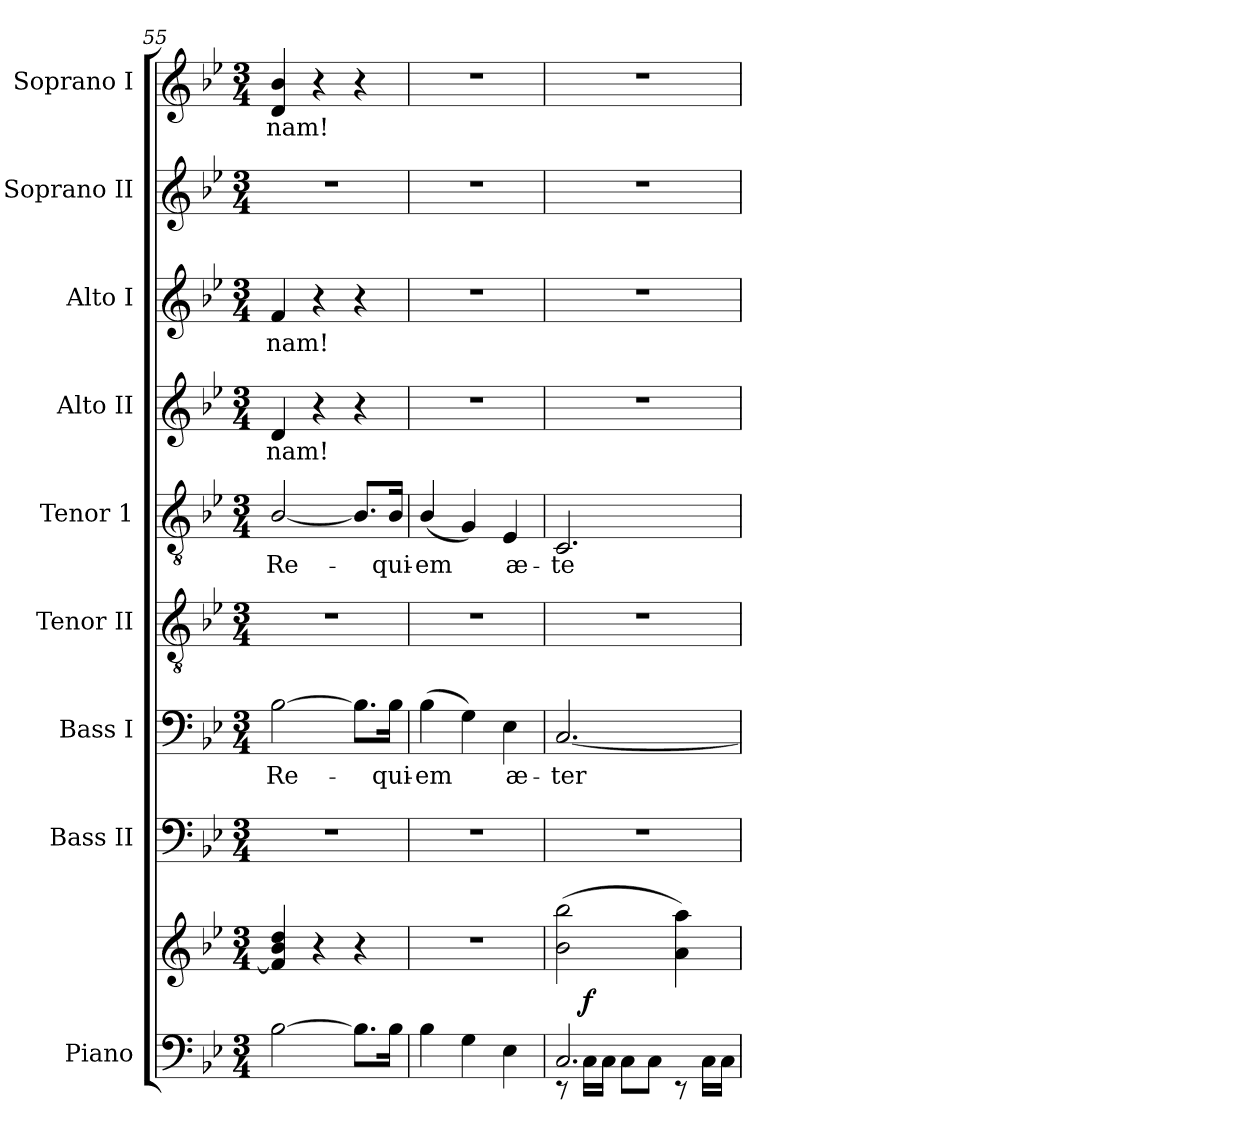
**kern	**kern	**dynam	**kern	**kern	**text	**kern	**kern	**text	**kern	**text	**kern	**text	**kern	**kern	**text
*part9	*part9	*part9	*part8	*part7	*part7	*part6	*part5	*part5	*part4	*part4	*part3	*part3	*part2	*part1	*part1
*staff10	*staff9	*staff9/10	*staff8	*staff7	*staff7	*staff6	*staff5	*staff5	*staff4	*staff4	*staff3	*staff3	*staff2	*staff1	*staff1
*I"Piano	*	*	*I"Bass II	*I"Bass I	*	*I"Tenor II	*I"Tenor 1	*	*I"Alto II	*	*I"Alto I	*	*I"Soprano II	*I"Soprano I	*
*I'Pno.	*	*	*I'B	*I'B	*	*I'T.	*I'T.	*	*I'A	*	*I'A	*	*I'S	*I'S	*
*clefF4	*clefG2	*	*clefF4	*clefF4	*	*clefGv2	*clefGv2	*	*clefG2	*	*clefG2	*	*clefG2	*clefG2	*
*	*	*	*	*	*	*ITrd7c12	*ITrd7c12	*	*	*	*	*	*	*	*
*k[b-e-]	*k[b-e-]	*	*k[b-e-]	*k[b-e-]	*	*k[b-e-]	*k[b-e-]	*	*k[b-e-]	*	*k[b-e-]	*	*k[b-e-]	*k[b-e-]	*
*g:	*g:	*	*g:	*g:	*	*g:	*g:	*	*g:	*	*g:	*	*g:	*g:	*
*M3/4	*M3/4	*	*M3/4	*M3/4	*	*M3/4	*M3/4	*	*M3/4	*	*M3/4	*	*M3/4	*M3/4	*
=55	=55	=55	=55	=55	=55	=55	=55	=55	=55	=55	=55	=55	=55	=55	=55
!	!	!	!LO:N:vis=1	!	!	!	!	!	!	!	!	!	!	!	!
!	!	!	!	!	!LO:LY:b:color=#000000	!LO:N:vis=1	!	!	!	!	!	!	!	!	!
!	!	!	!	!	!	!	!	!LO:LY:b:color=#000000	!	!	!	!	!	!	!
!	!	!	!	!	!	!	!	!	!	!LO:LY:b:color=#000000	!	!	!	!	!
!	!	!	!	!	!	!	!	!	!	!	!	!LO:LY:b:color=#000000	!LO:N:vis=1	!	!
!	!	!	!	!	!	!	!	!	!	!	!	!	!	!	!LO:LY:b:color=#000000
[2B-i\	4fi/] 4b-i 4ddi	.	2.r	[2B-i\	Re-	2.r	[2BB-i/	Re-	4di/	-nam!	4fi/	-nam!	2.r	4di/ 4b-i	-nam!
.	4r	.	.	.	.	.	.	.	4r	.	4r	.	.	4r	.
8.B-i\L]	4r	.	.	8.B-i\L]	.	.	8.BB-i/L]	.	4r	.	4r	.	.	4r	.
!	!	!	!	!	!LO:LY:b:color=#000000	!	!	!	!	!	!	!	!	!	!
!	!	!	!	!	!	!	!	!LO:LY:b:color=#000000	!	!	!	!	!	!	!
16B-i\Jk	.	.	.	16B-i\Jk	-qui-	.	16BB-i/Jk	-qui-	.	.	.	.	.	.	.
=56	=56	=56	=56	=56	=56	=56	=56	=56	=56	=56	=56	=56	=56	=56	=56
!	!LO:N:vis=1	!	!LO:N:vis=1	!	!	!	!	!	!	!	!	!	!	!	!
!	!	!	!	!	!LO:LY:b:color=#000000	!LO:N:vis=1	!	!	!	!	!	!	!	!	!
!	!	!	!	!	!	!	!	!LO:LY:b:color=#000000	!LO:N:vis=1	!	!LO:N:vis=1	!	!LO:N:vis=1	!LO:N:vis=1	!
4B-i\	2.r	.	2.r	(4B-i\	-em	2.r	(4BB-i/	-em	2.r	.	2.r	.	2.r	2.r	.
4Gi\	.	.	.	4Gi\)	.	.	4GGi/)	.	.	.	.	.	.	.	.
!	!	!	!	!	!LO:LY:b:color=#000000	!	!	!	!	!	!	!	!	!	!
!	!	!	!	!	!	!	!	!LO:LY:b:color=#000000	!	!	!	!	!	!	!
4E-i\	.	.	.	4E-i\	æ-	.	4EE-i/	æ-	.	.	.	.	.	.	.
=57	=57	=57	=57	=57	=57	=57	=57	=57	=57	=57	=57	=57	=57	=57	=57
*^	*	*	*	*	*	*	*	*	*	*	*	*	*	*	*
!	!	!	!	!LO:N:vis=1	!	!	!	!	!	!	!	!	!	!	!	!
!	!	!	!	!	!	!LO:LY:b:color=#000000	!LO:N:vis=1	!	!	!	!	!	!	!	!	!
!	!	!	!	!	!	!	!	!	!LO:LY:b:color=#000000	!LO:N:vis=1	!	!LO:N:vis=1	!	!LO:N:vis=1	!LO:N:vis=1	!
2.Ci/	8r	(2b-i\ 2bb-i	.	2.r	[2.Ci/	-ter-	2.r	2.CCi/	-te-	2.r	.	2.r	.	2.r	2.r	.
.	16Ci\LL	.	f	.	.	.	.	.	.	.	.	.	.	.	.	.
.	16Ci\JJ	.	.	.	.	.	.	.	.	.	.	.	.	.	.	.
.	8Ci\L	.	.	.	.	.	.	.	.	.	.	.	.	.	.	.
.	8Ci\J	.	.	.	.	.	.	.	.	.	.	.	.	.	.	.
.	8r	4ai\ 4aai)	.	.	.	.	.	.	.	.	.	.	.	.	.	.
.	16Ci\LL	.	.	.	.	.	.	.	.	.	.	.	.	.	.	.
.	16Ci\JJ	.	.	.	.	.	.	.	.	.	.	.	.	.	.	.
*v	*v	*	*	*	*	*	*	*	*	*	*	*	*	*	*	*
=	=	=	=	=	=	=	=	=	=	=	=	=	=	=	=
*-	*-	*-	*-	*-	*-	*-	*-	*-	*-	*-	*-	*-	*-	*-	*-
